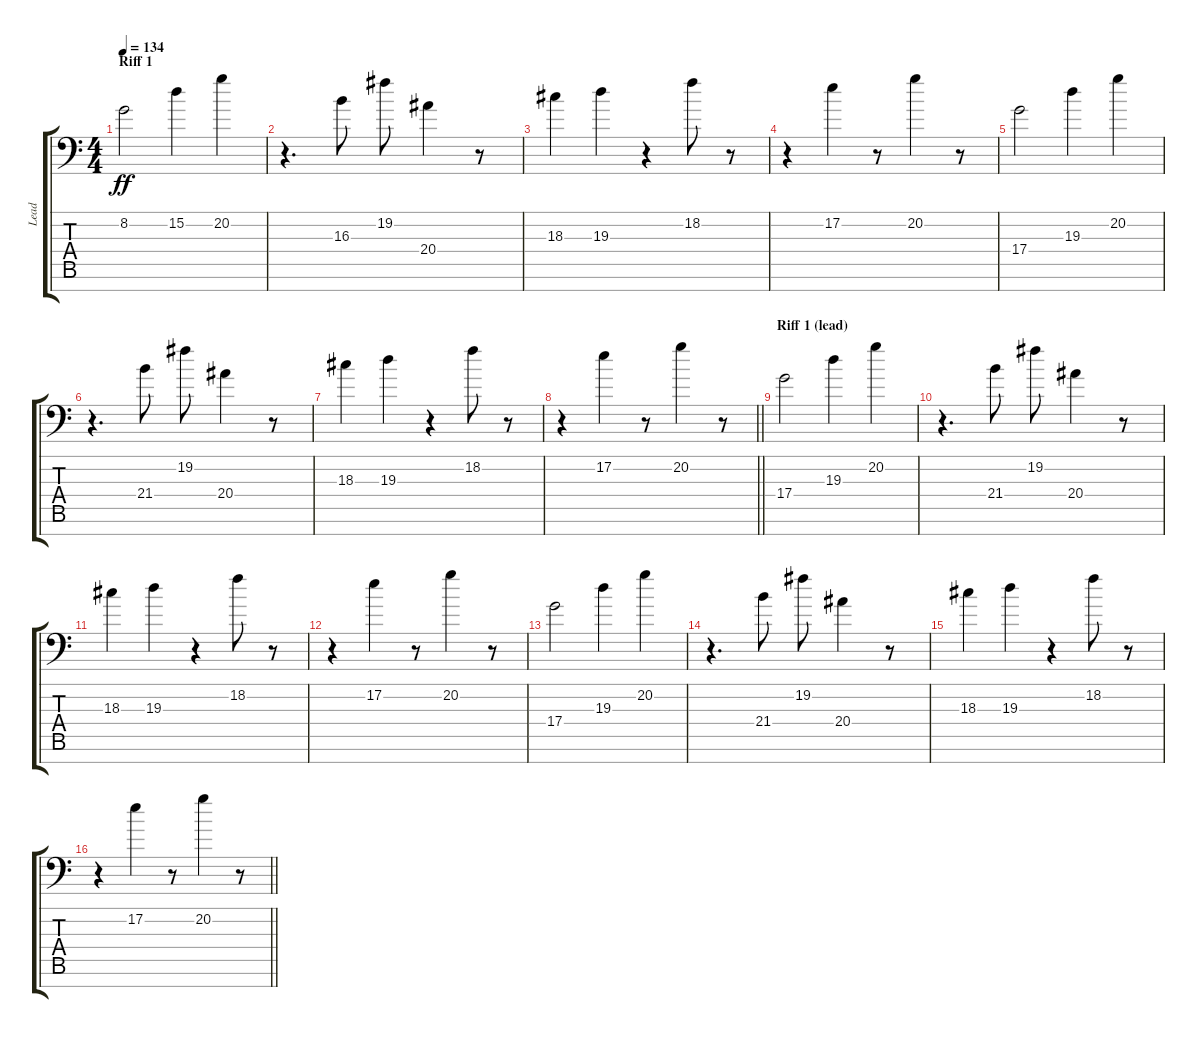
\track ("Lead" "Lead") {instrument lead2sawtooth}
\staff {score tabs}
\tuning (C8 B3 G3 D3 A2 E2 C-1) {hide}
\ts (4 4)
\section ("" "Riff 1")
\tempo 134
\clef f4
\ks c
8.2.2{dy ff} 15.2.4 20.2.4 |
r.4{d} 16.3.8 19.2.8 20.4.4 r.8 |
18.3.4 19.3.4 r.4 18.2.8 r.8 |
r.4 17.2.4 r.8 20.2.4 r.8 |
17.4.2 19.3.4 20.2.4 |
r.4{d} 21.4.8 19.2.8 20.4.4 r.8 |
18.3.4 19.3.4 r.4 18.2.8 r.8 |
\barLineRight lightlight
r.4 17.2.4 r.8 20.2.4 r.8 |
\section ("" "Riff 1 (lead)")
17.4.2 19.3.4 20.2.4 |
r.4{d} 21.4.8 19.2.8 20.4.4 r.8 |
18.3.4 19.3.4 r.4 18.2.8 r.8 |
r.4 17.2.4 r.8 20.2.4 r.8 |
17.4.2 19.3.4 20.2.4 |
r.4{d} 21.4.8 19.2.8 20.4.4 r.8 |
18.3.4 19.3.4 r.4 18.2.8 r.8 |
\barLineRight lightlight
r.4 17.2.4 r.8 20.2.4 r.8
